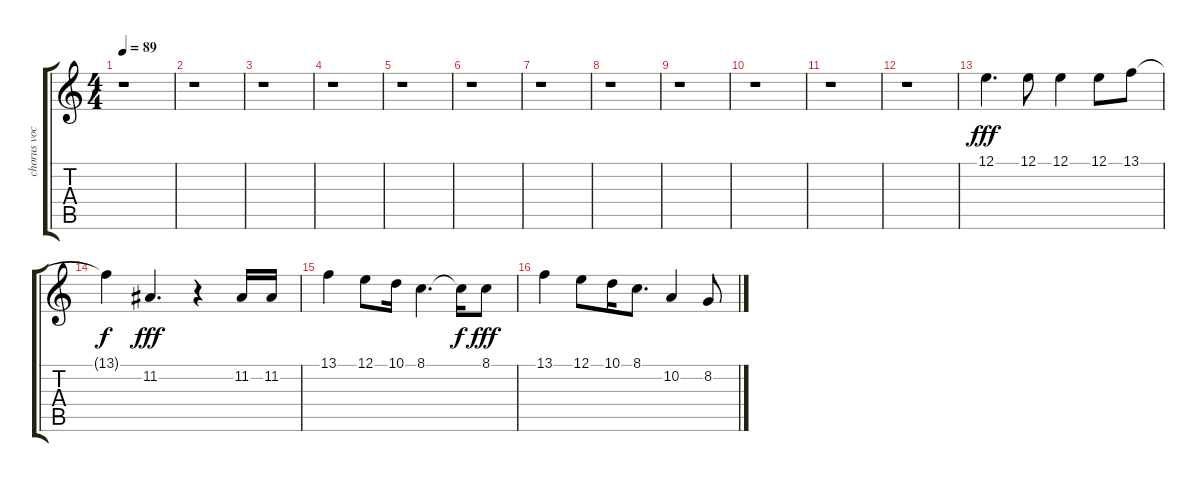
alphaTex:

\track ("chorus vocals" "chorus voc") {instrument synthvoice}
\staff {score tabs}
\tuning (E4 B3 G3 D3 A2 E2) {hide}
\ts (4 4)
\tempo 89
\clef g2
\ks c
r.1{dy fff} |
r.1 |
r.1 |
r.1 |
r.1 |
r.1 |
r.1 |
r.1 |
r.1 |
r.1 |
r.1 |
r.1 |
12.1.4{d} 12.1.8 12.1.4 12.1.8 13.1.8 |
13.1{t}.4{dy f} 11.2.4{d dy fff} r.4 11.2.16 11.2.16 |
13.1.4 12.1.8 10.1.16 8.1.4{d} 8.1{t}.16{dy f} 8.1.8{dy fff} |
13.1.4 12.1.8 10.1.16 8.1.8{d} 10.2.4 8.2.8
